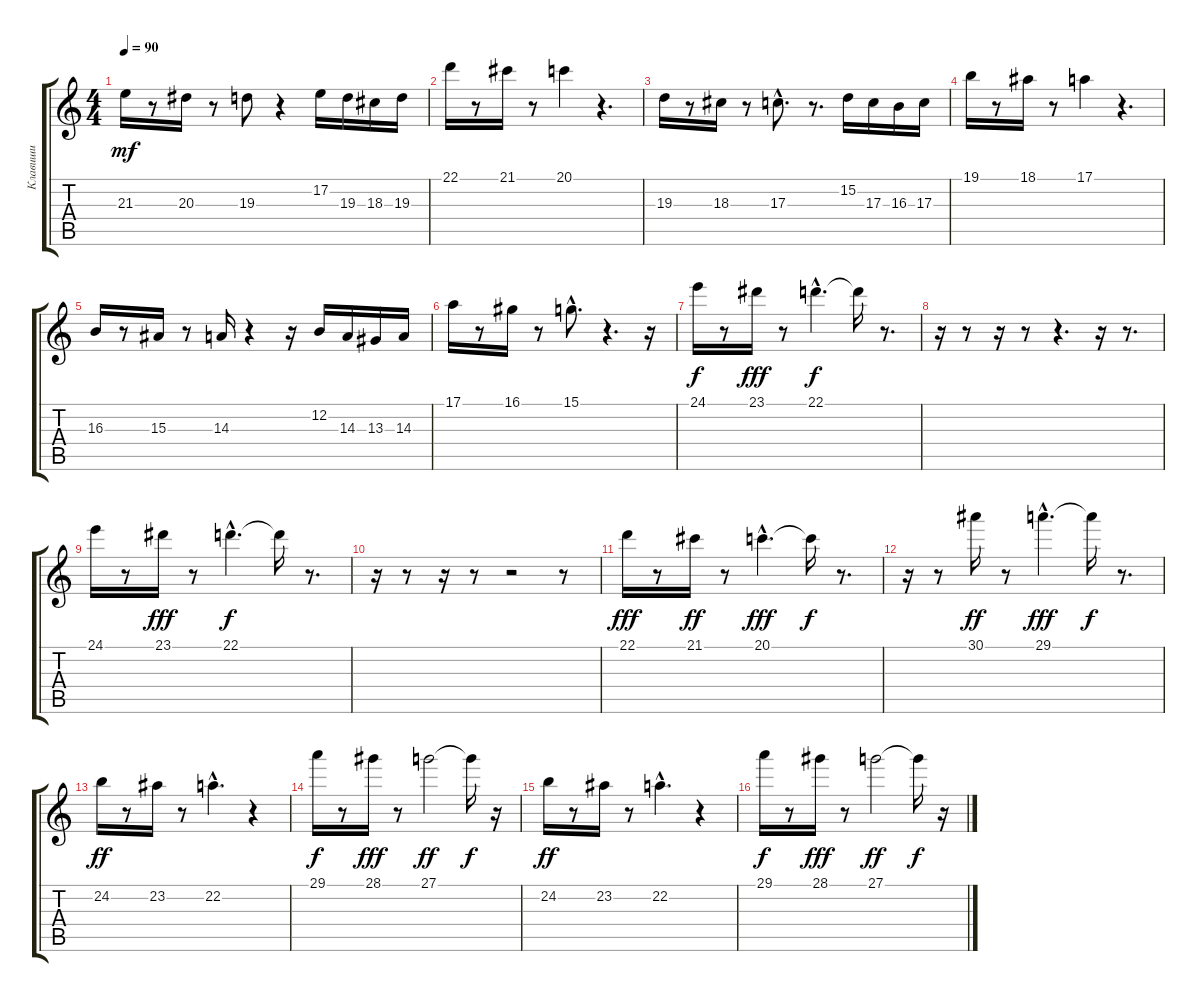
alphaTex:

\track ("Клавиши" "Клавиши") {instrument tinklebell}
\staff {score tabs}
\tuning (E4 B3 G3 D3 A2 E2) {hide}
\ts (4 4)
\tempo 90
\clef g2
\ks c
21.3.16{dy mf} r.8 20.3.16 r.8 19.3.8 r.4 17.2.16 19.3.16 18.3.16 19.3.16 |
22.1.16 r.8 21.1.16 r.8 20.1.4 r.4{d} |
19.3.16 r.8 18.3.16 r.8 17.3{hac}.8{d} r.8{d} 15.2.16 17.3.16 16.3.16 17.3.16 |
19.1.16 r.8 18.1.16 r.8 17.1.4 r.4{d} |
16.3.16 r.8 15.3.16 r.8 14.3.16 r.4 r.16 12.2.16 14.3.16 13.3.16 14.3.16 |
17.1.16 r.8 16.1.16 r.8 15.1{hac}.8{d} r.4{d} r.16 |
24.1.16{dy f} r.8 23.1.16{dy fff} r.8 22.1{hac}.4{d dy f} 22.1{t}.16 r.8{d} |
r.16 r.8 r.16 r.8 r.4{d} r.16 r.8{d} |
24.1.16 r.8 23.1.16{dy fff} r.8 22.1{hac}.4{d dy f} 22.1{t}.16 r.8{d} |
r.16 r.8 r.16 r.8 r.2 r.8 |
22.1.16{dy fff} r.8 21.1.16{dy ff} r.8 20.1{hac}.4{d dy fff} 20.1{t}.16{dy f} r.8{d} |
r.16 r.8 30.1.16{dy ff} r.8 29.1{hac}.4{d dy fff} 29.1{t}.16{dy f} r.8{d} |
24.2.16{dy ff} r.8 23.2.16 r.8 22.2{hac}.4{d} r.4 |
29.1.16{dy f volume 8} r.8 28.1.16{dy fff volume 7} r.8 27.1.2{dy ff volume 7} 27.1{t}.16{dy f} r.16 |
24.2.16{dy ff volume 6} r.8 23.2.16{volume 6} r.8 22.2{hac}.4{d volume 6} r.4 |
29.1.16{dy f volume 5} r.8 28.1.16{dy fff volume 5} r.8 27.1.2{dy ff volume 4} 27.1{t}.16{dy f} r.16
